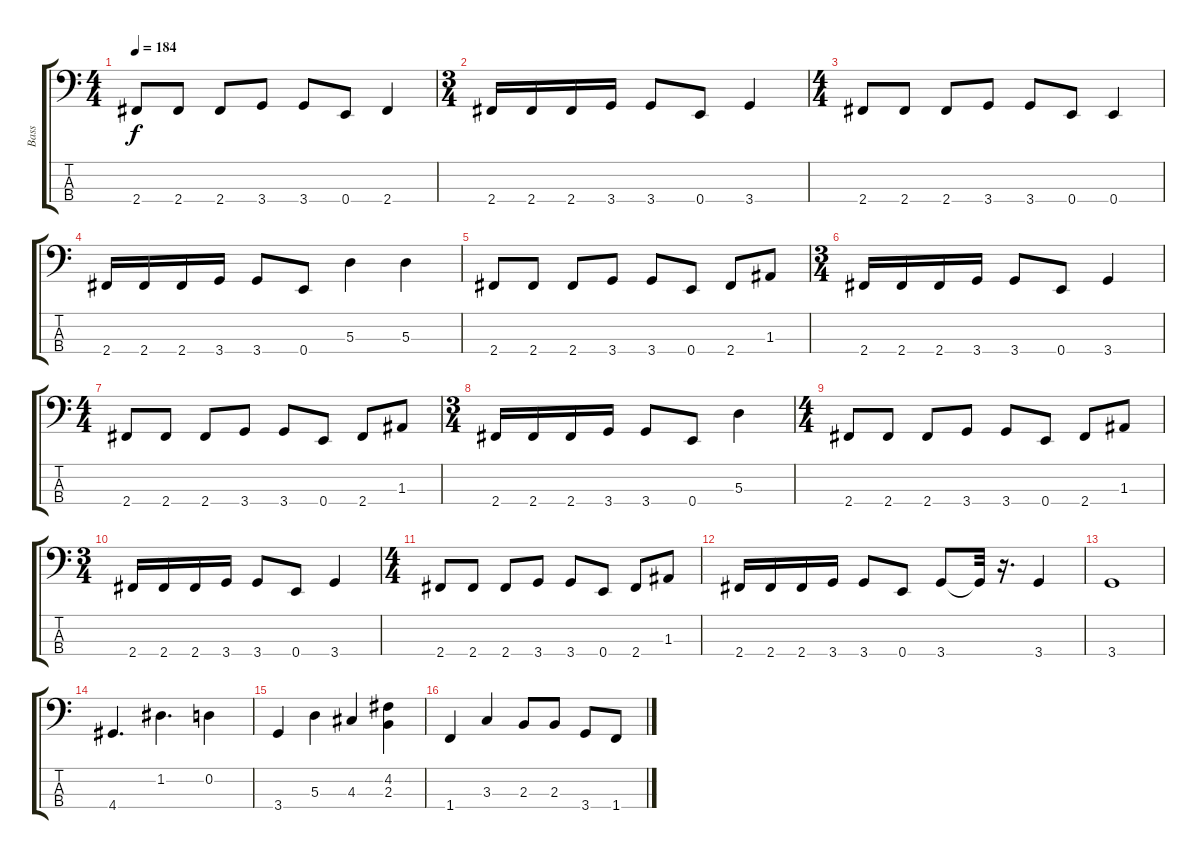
\track ("Bass" "Bass") {instrument electricbasspick}
\staff {score tabs}
\tuning (G2 D2 A1 E1) {hide}
\ts (4 4)
\tempo 184
\clef f4
\ks c
2.4.8{dy f} 2.4.8 2.4.8 3.4.8 3.4.8 0.4.8 2.4.4 |
\ts (3 4)
2.4.16 2.4.16 2.4.16 3.4.16 3.4.8 0.4.8 3.4.4 |
\ts (4 4)
2.4.8 2.4.8 2.4.8 3.4.8 3.4.8 0.4.8 0.4.4 |
2.4.16 2.4.16 2.4.16 3.4.16 3.4.8 0.4.8 5.3.4 5.3.4 |
2.4.8 2.4.8 2.4.8 3.4.8 3.4.8 0.4.8 2.4.8 1.3.8 |
\ts (3 4)
2.4.16 2.4.16 2.4.16 3.4.16 3.4.8 0.4.8 3.4.4 |
\ts (4 4)
2.4.8 2.4.8 2.4.8 3.4.8 3.4.8 0.4.8 2.4.8 1.3.8 |
\ts (3 4)
2.4.16 2.4.16 2.4.16 3.4.16 3.4.8 0.4.8 5.3.4 |
\ts (4 4)
2.4.8 2.4.8 2.4.8 3.4.8 3.4.8 0.4.8 2.4.8 1.3.8 |
\ts (3 4)
2.4.16 2.4.16 2.4.16 3.4.16 3.4.8 0.4.8 3.4.4 |
\ts (4 4)
2.4.8 2.4.8 2.4.8 3.4.8 3.4.8 0.4.8 2.4.8 1.3.8 |
2.4.16 2.4.16 2.4.16 3.4.16 3.4.8 0.4.8 3.4.8 3.4{t}.32 r.16{d} 3.4.4 |
3.4.1 |
4.4.4{d} 1.2.4{d} 0.2.4 |
3.4.4 5.3.4 4.3.4 (4.2 2.3).4 |
1.4.4 3.3.4 2.3.8 2.3.8 3.4.8 1.4.8
